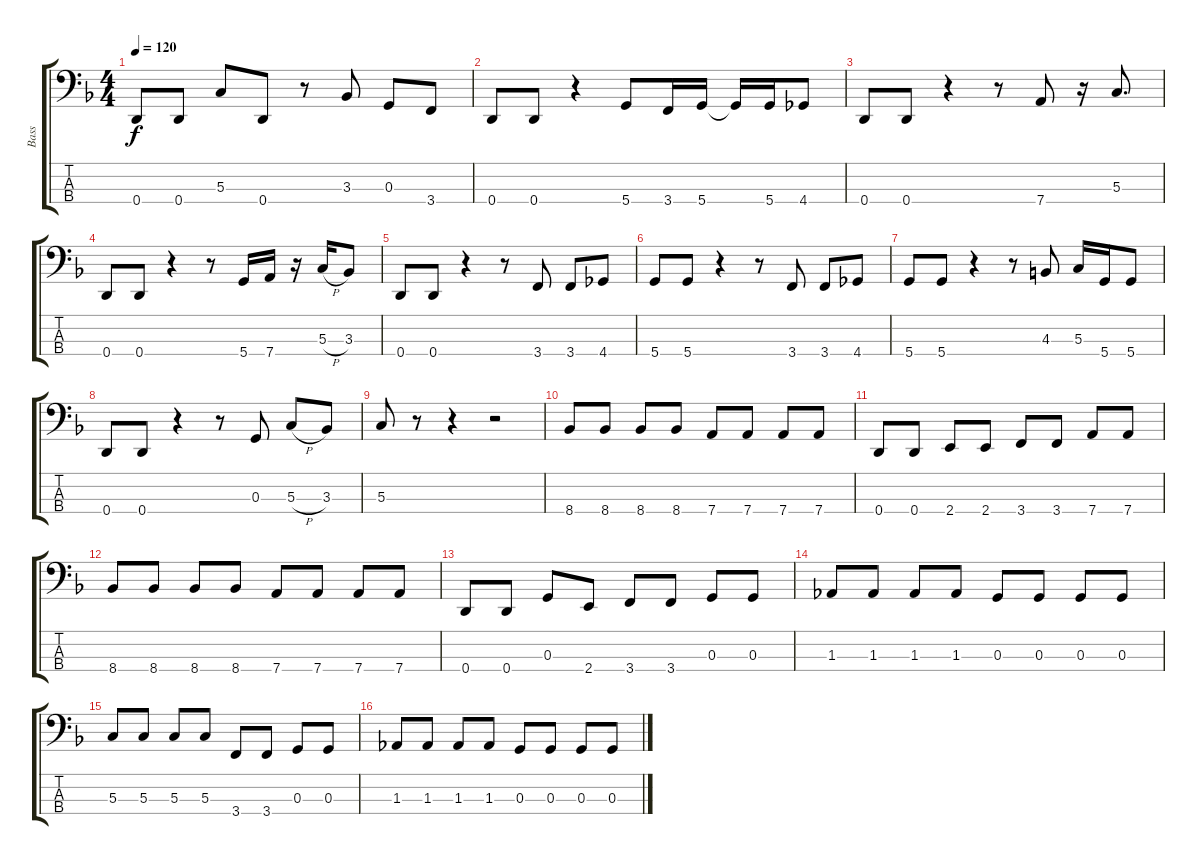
\track ("Bass" "Bass") {instrument electricbassfinger}
\staff {score tabs}
\tuning (F2 C2 G1 D1) {hide}
\ts (4 4)
\tempo 120
\clef f4
\ks f
0.4.8{dy f} 0.4.8 5.3.8 0.4.8 r.8 3.3.8 0.3.8 3.4.8 |
0.4.8 0.4.8 r.4 5.4.8 3.4.16 5.4.16 5.4{t}.16 5.4.16 4.4.8 |
0.4.8 0.4.8 r.4 r.8 7.4.8 r.16 5.3.8{d} |
0.4.8 0.4.8 r.4 r.8 5.4.16 7.4.16 r.16 5.3{h}.16 3.3.8 |
0.4.8 0.4.8 r.4 r.8 3.4.8 3.4.8 4.4.8 |
5.4.8 5.4.8 r.4 r.8 3.4.8 3.4.8 4.4.8 |
5.4.8 5.4.8 r.4 r.8 4.3.8 5.3.16 5.4.16 5.4.8 |
0.4.8 0.4.8 r.4 r.8 0.3.8 5.3{h}.8 3.3.8 |
5.3.8 r.8 r.4 r.2 |
8.4.8 8.4.8 8.4.8 8.4.8 7.4.8 7.4.8 7.4.8 7.4.8 |
0.4.8 0.4.8 2.4.8 2.4.8 3.4.8 3.4.8 7.4.8 7.4.8 |
8.4.8 8.4.8 8.4.8 8.4.8 7.4.8 7.4.8 7.4.8 7.4.8 |
0.4.8 0.4.8 0.3.8 2.4.8 3.4.8 3.4.8 0.3.8 0.3.8 |
1.3.8 1.3.8 1.3.8 1.3.8 0.3.8 0.3.8 0.3.8 0.3.8 |
5.3.8 5.3.8 5.3.8 5.3.8 3.4.8 3.4.8 0.3.8 0.3.8 |
1.3.8 1.3.8 1.3.8 1.3.8 0.3.8 0.3.8 0.3.8 0.3.8
